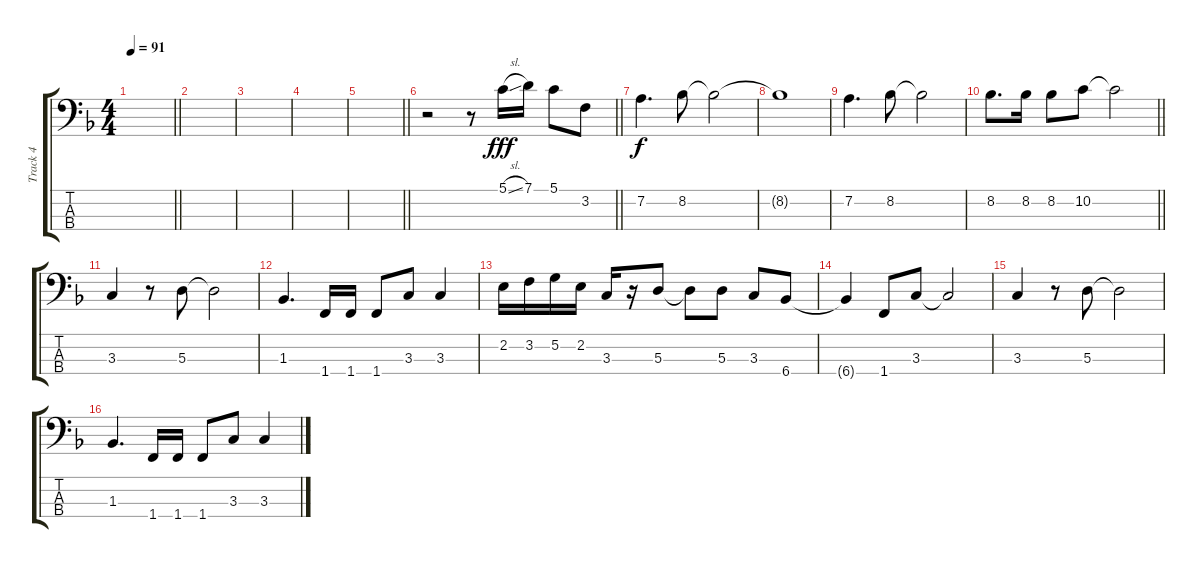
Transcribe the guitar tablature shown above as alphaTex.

\track ("Track 4" "Track 4") {instrument electricbassfinger}
\staff {score tabs}
\tuning (G2 D2 A1 E1) {hide}
\ts (4 4)
\tempo 91
\clef f4
\barLineRight lightlight
\ks f
|
|
|
|
\barLineRight lightlight
|
\barLineRight lightlight
r.2 r.8 5.1{sl}.16{dy fff} 7.1.16 5.1.8 3.2.8 |
7.2.4{d dy f} 8.2.8 8.2{t}.2 |
8.2{t}.1 |
7.2.4{d} 8.2.8 8.2{t}.2 |
\barLineRight lightlight
8.2.8{d} 8.2.16 8.2.8 10.2.8 10.2{t}.2 |
3.3.4 r.8 5.3.8 5.3{t}.2 |
1.3.4{d} 1.4.16 1.4.16 1.4.8 3.3.8 3.3.4 |
2.2.16 3.2.16 5.2.16 2.2.16 3.3.16 r.16 5.3.8 5.3{t}.8 5.3.8 3.3.8 6.4.8 |
6.4{t}.4 1.4.8 3.3.8 3.3{t}.2 |
3.3.4 r.8 5.3.8 5.3{t}.2 |
1.3.4{d} 1.4.16 1.4.16 1.4.8 3.3.8 3.3.4
